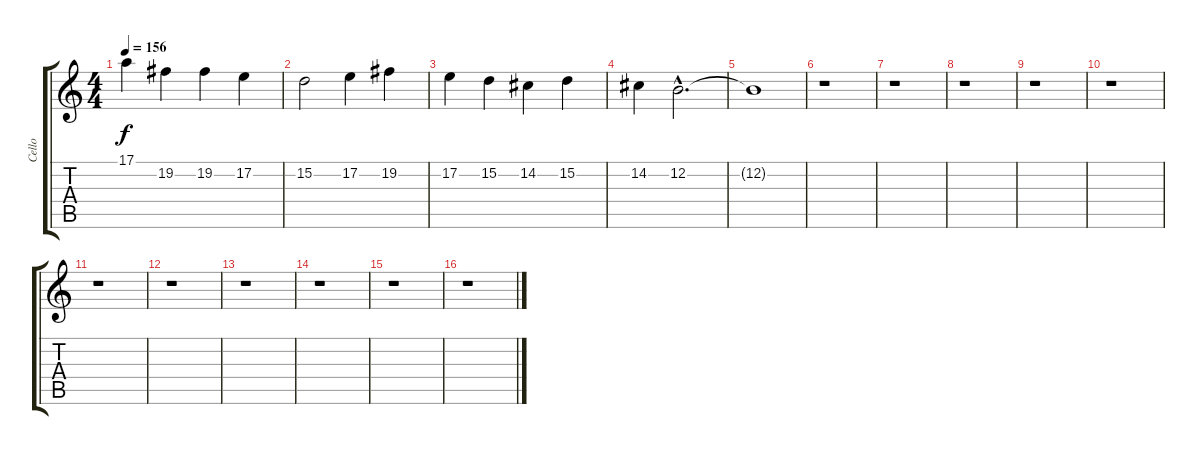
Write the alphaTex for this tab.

\track ("Cello" "Cello") {instrument cello}
\staff {score tabs}
\tuning (E4 B3 G3 D3 A2 E2) {hide}
\ts (4 4)
\tempo 156
\clef g2
\ks c
17.1.4{dy f} 19.2.4 19.2.4 17.2.4 |
15.2.2 17.2.4 19.2.4 |
17.2.4 15.2.4 14.2.4 15.2.4 |
14.2.4 12.2{hac}.2{d} |
12.2{t}.1 |
r.1 |
r.1 |
r.1 |
r.1 |
r.1 |
r.1 |
r.1 |
r.1 |
r.1 |
r.1 |
r.1
